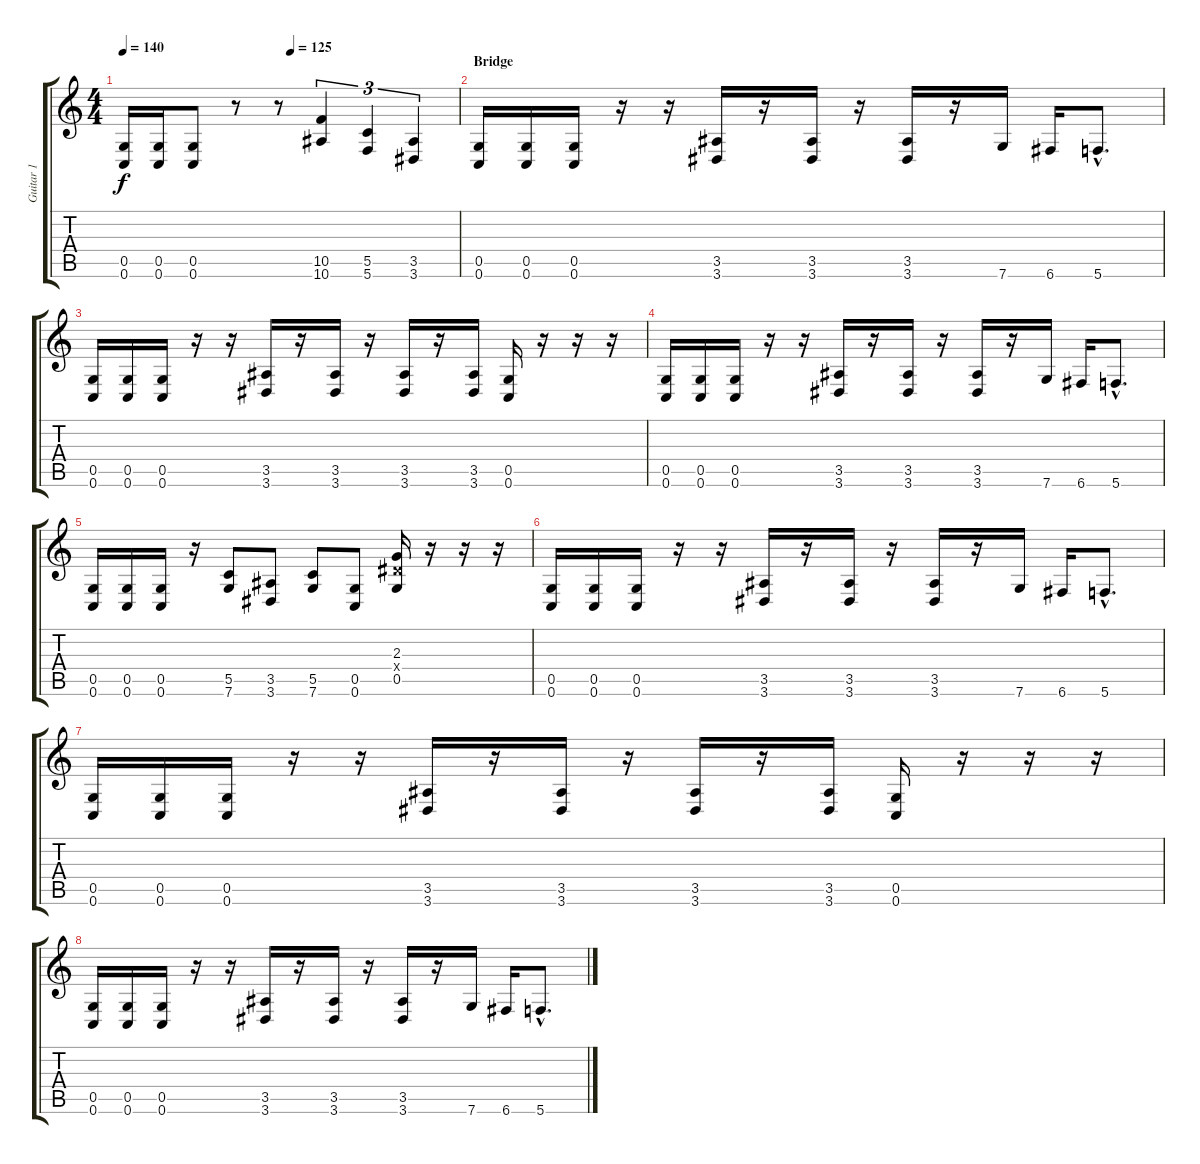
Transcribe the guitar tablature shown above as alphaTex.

\track ("Guitar 1" "Guitar 1") {instrument distortionguitar}
\staff {score tabs}
\tuning (D4 A3 F3 C3 G2 C2) {hide}
\ts (4 4)
\tempo 140
\tempo (125 0.5)
\clef g2
\ks c
(0.5 0.6).16{dy f} (0.5 0.6).16 (0.5 0.6).8 r.8 r.8 (10.5 10.6).4{tu (3 2)} (5.5 5.6).4{tu (3 2)} (3.5 3.6).4{tu (3 2)} |
\section ("" "Bridge")
(0.5 0.6).16 (0.5 0.6).16 (0.5 0.6).16 r.16 r.16 (3.5 3.6).16 r.16 (3.5 3.6).16 r.16 (3.5 3.6).16 r.16 7.6.16 6.6.16 5.6{hac}.8{d} |
(0.5 0.6).16 (0.5 0.6).16 (0.5 0.6).16 r.16 r.16 (3.5 3.6).16 r.16 (3.5 3.6).16 r.16 (3.5 3.6).16 r.16 (3.5 3.6).16 (0.5 0.6).16 r.16 r.16 r.16 |
(0.5 0.6).16 (0.5 0.6).16 (0.5 0.6).16 r.16 r.16 (3.5 3.6).16 r.16 (3.5 3.6).16 r.16 (3.5 3.6).16 r.16 7.6.16 6.6.16 5.6{hac}.8{d} |
(0.5 0.6).16 (0.5 0.6).16 (0.5 0.6).16 r.16 (5.5 7.6).8 (3.5 3.6).8 (5.5 7.6).8 (0.5 0.6).8 (2.3 3.4{x} 0.5).16 r.16 r.16 r.16 |
(0.5 0.6).16 (0.5 0.6).16 (0.5 0.6).16 r.16 r.16 (3.5 3.6).16 r.16 (3.5 3.6).16 r.16 (3.5 3.6).16 r.16 7.6.16 6.6.16 5.6{hac}.8{d} |
(0.5 0.6).16 (0.5 0.6).16 (0.5 0.6).16 r.16 r.16 (3.5 3.6).16 r.16 (3.5 3.6).16 r.16 (3.5 3.6).16 r.16 (3.5 3.6).16 (0.5 0.6).16 r.16 r.16 r.16 |
(0.5 0.6).16 (0.5 0.6).16 (0.5 0.6).16 r.16 r.16 (3.5 3.6).16 r.16 (3.5 3.6).16 r.16 (3.5 3.6).16 r.16 7.6.16 6.6.16 5.6{hac}.8{d}
